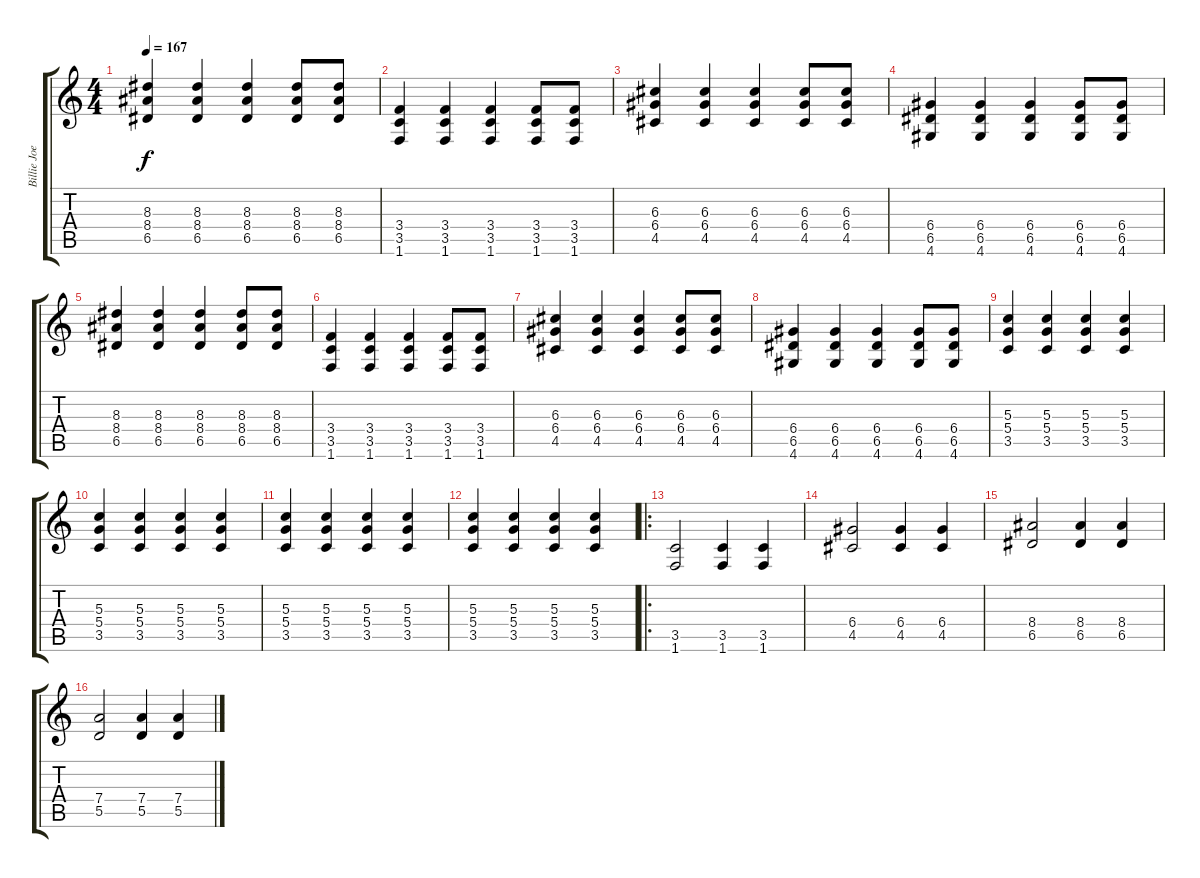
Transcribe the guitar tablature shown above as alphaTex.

\track ("Billie Joe Armstrong (acoustic)" "Billie Joe") {instrument acousticguitarsteel}
\staff {score tabs}
\tuning (E4 B3 G3 D3 A2 E2) {hide}
\ts (4 4)
\tempo 167
\clef g2
\ks c
(8.3 8.4 6.5).4{dy f} (8.3 8.4 6.5).4 (8.3 8.4 6.5).4 (8.3 8.4 6.5).8 (8.3 8.4 6.5).8 |
(3.4 3.5 1.6).4 (3.4 3.5 1.6).4 (3.4 3.5 1.6).4 (3.4 3.5 1.6).8 (3.4 3.5 1.6).8 |
(6.3 6.4 4.5).4 (6.3 6.4 4.5).4 (6.3 6.4 4.5).4 (6.3 6.4 4.5).8 (6.3 6.4 4.5).8 |
(6.4 6.5 4.6).4 (6.4 6.5 4.6).4 (6.4 6.5 4.6).4 (6.4 6.5 4.6).8 (6.4 6.5 4.6).8 |
(8.3 8.4 6.5).4 (8.3 8.4 6.5).4 (8.3 8.4 6.5).4 (8.3 8.4 6.5).8 (8.3 8.4 6.5).8 |
(3.4 3.5 1.6).4 (3.4 3.5 1.6).4 (3.4 3.5 1.6).4 (3.4 3.5 1.6).8 (3.4 3.5 1.6).8 |
(6.3 6.4 4.5).4 (6.3 6.4 4.5).4 (6.3 6.4 4.5).4 (6.3 6.4 4.5).8 (6.3 6.4 4.5).8 |
(6.4 6.5 4.6).4 (6.4 6.5 4.6).4 (6.4 6.5 4.6).4 (6.4 6.5 4.6).8 (6.4 6.5 4.6).8 |
(5.3 5.4 3.5).4 (5.3 5.4 3.5).4 (5.3 5.4 3.5).4 (5.3 5.4 3.5).4 |
(5.3 5.4 3.5).4 (5.3 5.4 3.5).4 (5.3 5.4 3.5).4 (5.3 5.4 3.5).4 |
(5.3 5.4 3.5).4 (5.3 5.4 3.5).4 (5.3 5.4 3.5).4 (5.3 5.4 3.5).4 |
(5.3 5.4 3.5).4 (5.3 5.4 3.5).4 (5.3 5.4 3.5).4 (5.3 5.4 3.5).4 |
\ro
(3.5 1.6).2{volume 13 instrument overdrivenguitar} (3.5 1.6).4 (3.5 1.6).4 |
(6.4 4.5).2 (6.4 4.5).4 (6.4 4.5).4 |
(8.4 6.5).2 (8.4 6.5).4 (8.4 6.5).4 |
(7.4 5.5).2 (7.4 5.5).4 (7.4 5.5).4
